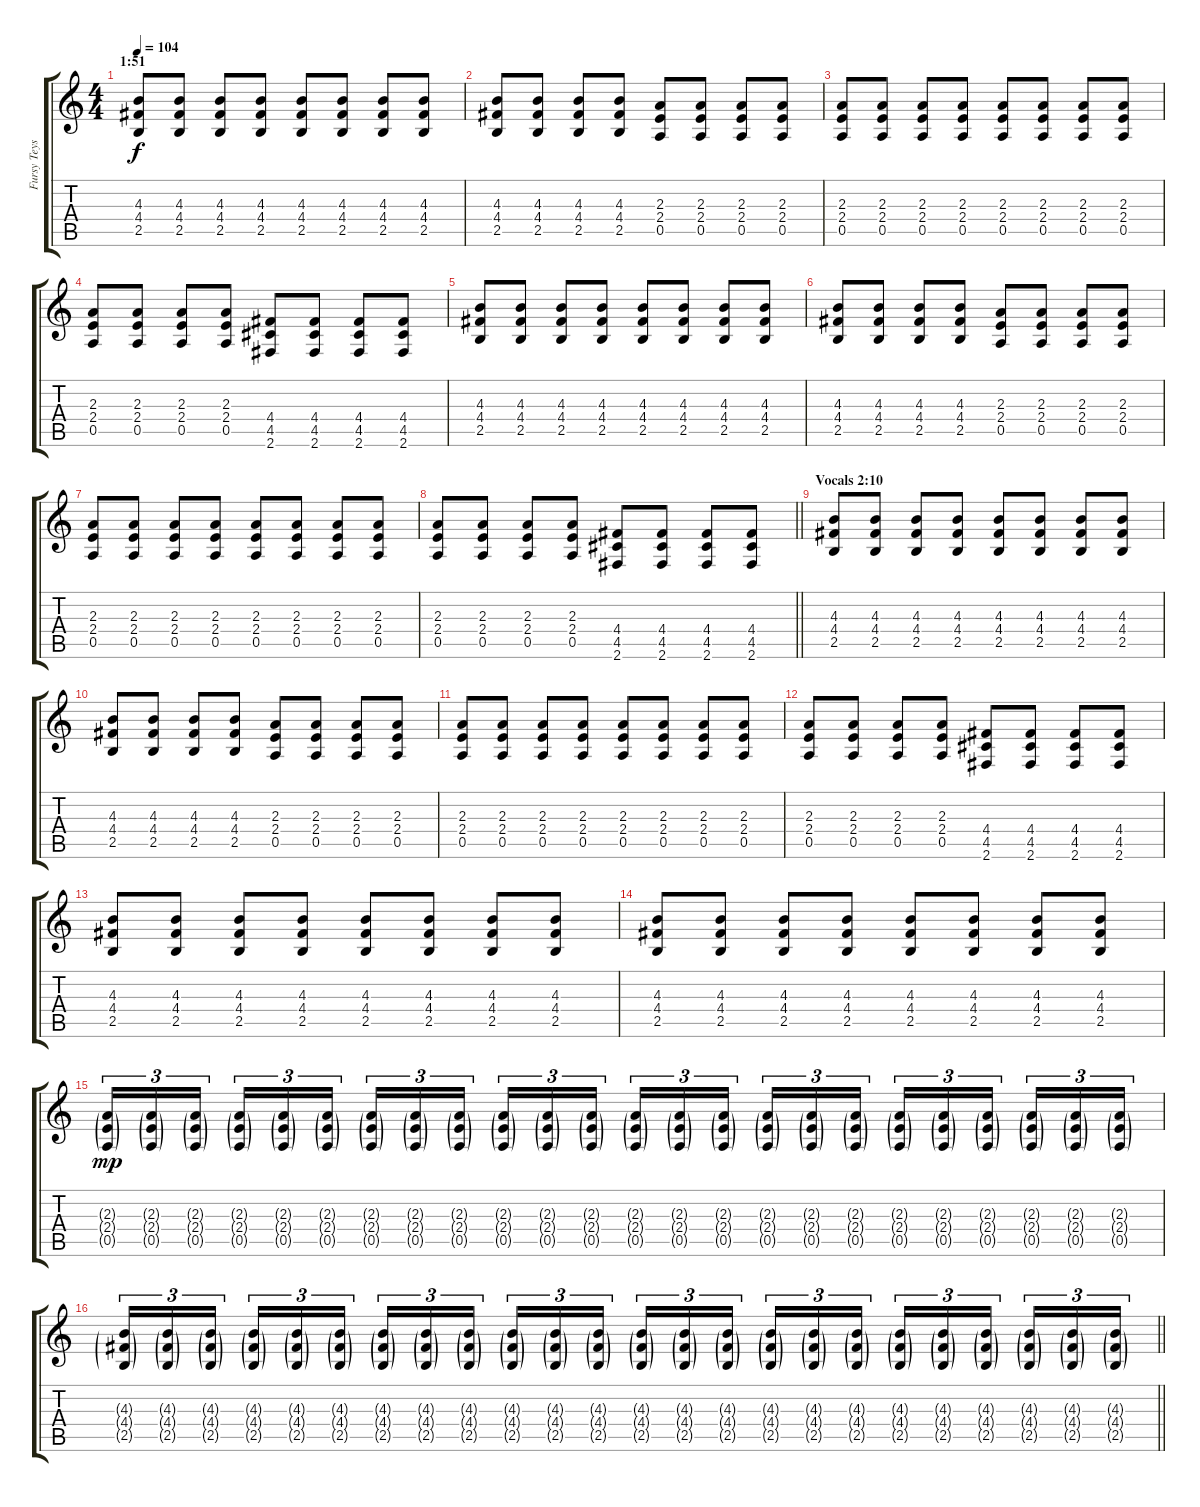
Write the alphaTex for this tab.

\track ("Fursy Teyssier" "Fursy Teys") {instrument overdrivenguitar}
\staff {score tabs}
\tuning (E4 B3 G3 D3 A2 E2) {hide}
\ts (4 4)
\section ("" "1:51")
\tempo 104
\clef g2
\ks c
(4.3 4.4 2.5).8{dy f} (4.3 4.4 2.5).8 (4.3 4.4 2.5).8 (4.3 4.4 2.5).8 (4.3 4.4 2.5).8 (4.3 4.4 2.5).8 (4.3 4.4 2.5).8 (4.3 4.4 2.5).8 |
(4.3 4.4 2.5).8 (4.3 4.4 2.5).8 (4.3 4.4 2.5).8 (4.3 4.4 2.5).8 (2.3 2.4 0.5).8 (2.3 2.4 0.5).8 (2.3 2.4 0.5).8 (2.3 2.4 0.5).8 |
(2.3 2.4 0.5).8 (2.3 2.4 0.5).8 (2.3 2.4 0.5).8 (2.3 2.4 0.5).8 (2.3 2.4 0.5).8 (2.3 2.4 0.5).8 (2.3 2.4 0.5).8 (2.3 2.4 0.5).8 |
(2.3 2.4 0.5).8 (2.3 2.4 0.5).8 (2.3 2.4 0.5).8 (2.3 2.4 0.5).8 (4.4 4.5 2.6).8 (4.4 4.5 2.6).8 (4.4 4.5 2.6).8 (4.4 4.5 2.6).8 |
(4.3 4.4 2.5).8 (4.3 4.4 2.5).8 (4.3 4.4 2.5).8 (4.3 4.4 2.5).8 (4.3 4.4 2.5).8 (4.3 4.4 2.5).8 (4.3 4.4 2.5).8 (4.3 4.4 2.5).8 |
(4.3 4.4 2.5).8 (4.3 4.4 2.5).8 (4.3 4.4 2.5).8 (4.3 4.4 2.5).8 (2.3 2.4 0.5).8 (2.3 2.4 0.5).8 (2.3 2.4 0.5).8 (2.3 2.4 0.5).8 |
(2.3 2.4 0.5).8 (2.3 2.4 0.5).8 (2.3 2.4 0.5).8 (2.3 2.4 0.5).8 (2.3 2.4 0.5).8 (2.3 2.4 0.5).8 (2.3 2.4 0.5).8 (2.3 2.4 0.5).8 |
\barLineRight lightlight
(2.3 2.4 0.5).8 (2.3 2.4 0.5).8 (2.3 2.4 0.5).8 (2.3 2.4 0.5).8 (4.4 4.5 2.6).8 (4.4 4.5 2.6).8 (4.4 4.5 2.6).8 (4.4 4.5 2.6).8 |
\section ("" "Vocals 2:10")
(4.3 4.4 2.5).8 (4.3 4.4 2.5).8 (4.3 4.4 2.5).8 (4.3 4.4 2.5).8 (4.3 4.4 2.5).8 (4.3 4.4 2.5).8 (4.3 4.4 2.5).8 (4.3 4.4 2.5).8 |
(4.3 4.4 2.5).8 (4.3 4.4 2.5).8 (4.3 4.4 2.5).8 (4.3 4.4 2.5).8 (2.3 2.4 0.5).8 (2.3 2.4 0.5).8 (2.3 2.4 0.5).8 (2.3 2.4 0.5).8 |
(2.3 2.4 0.5).8 (2.3 2.4 0.5).8 (2.3 2.4 0.5).8 (2.3 2.4 0.5).8 (2.3 2.4 0.5).8 (2.3 2.4 0.5).8 (2.3 2.4 0.5).8 (2.3 2.4 0.5).8 |
(2.3 2.4 0.5).8 (2.3 2.4 0.5).8 (2.3 2.4 0.5).8 (2.3 2.4 0.5).8 (4.4 4.5 2.6).8 (4.4 4.5 2.6).8 (4.4 4.5 2.6).8 (4.4 4.5 2.6).8 |
(4.3 4.4 2.5).8 (4.3 4.4 2.5).8 (4.3 4.4 2.5).8 (4.3 4.4 2.5).8 (4.3 4.4 2.5).8 (4.3 4.4 2.5).8 (4.3 4.4 2.5).8 (4.3 4.4 2.5).8 |
(4.3 4.4 2.5).8 (4.3 4.4 2.5).8 (4.3 4.4 2.5).8 (4.3 4.4 2.5).8 (4.3 4.4 2.5).8 (4.3 4.4 2.5).8 (4.3 4.4 2.5).8 (4.3 4.4 2.5).8 |
(2.3{g} 2.4{g} 0.5{g}).16{tu (3 2) dy mp} (2.3{g} 2.4{g} 0.5{g}).16{tu (3 2)} (2.3{g} 2.4{g} 0.5{g}).16{tu (3 2) beam splitsecondary} (2.3{g} 2.4{g} 0.5{g}).16{tu (3 2)} (2.3{g} 2.4{g} 0.5{g}).16{tu (3 2)} (2.3{g} 2.4{g} 0.5{g}).16{tu (3 2)} (2.3{g} 2.4{g} 0.5{g}).16{tu (3 2)} (2.3{g} 2.4{g} 0.5{g}).16{tu (3 2)} (2.3{g} 2.4{g} 0.5{g}).16{tu (3 2) beam splitsecondary} (2.3{g} 2.4{g} 0.5{g}).16{tu (3 2)} (2.3{g} 2.4{g} 0.5{g}).16{tu (3 2)} (2.3{g} 2.4{g} 0.5{g}).16{tu (3 2)} (2.3{g} 2.4{g} 0.5{g}).16{tu (3 2)} (2.3{g} 2.4{g} 0.5{g}).16{tu (3 2)} (2.3{g} 2.4{g} 0.5{g}).16{tu (3 2) beam splitsecondary} (2.3{g} 2.4{g} 0.5{g}).16{tu (3 2)} (2.3{g} 2.4{g} 0.5{g}).16{tu (3 2)} (2.3{g} 2.4{g} 0.5{g}).16{tu (3 2)} (2.3{g} 2.4{g} 0.5{g}).16{tu (3 2)} (2.3{g} 2.4{g} 0.5{g}).16{tu (3 2)} (2.3{g} 2.4{g} 0.5{g}).16{tu (3 2) beam splitsecondary} (2.3{g} 2.4{g} 0.5{g}).16{tu (3 2)} (2.3{g} 2.4{g} 0.5{g}).16{tu (3 2)} (2.3{g} 2.4{g} 0.5{g}).16{tu (3 2)} |
\barLineRight lightlight
(4.3{g} 4.4{g} 2.5{g}).16{tu (3 2)} (4.3{g} 4.4{g} 2.5{g}).16{tu (3 2)} (4.3{g} 4.4{g} 2.5{g}).16{tu (3 2) beam splitsecondary} (4.3{g} 4.4{g} 2.5{g}).16{tu (3 2)} (4.3{g} 4.4{g} 2.5{g}).16{tu (3 2)} (4.3{g} 4.4{g} 2.5{g}).16{tu (3 2)} (4.3{g} 4.4{g} 2.5{g}).16{tu (3 2)} (4.3{g} 4.4{g} 2.5{g}).16{tu (3 2)} (4.3{g} 4.4{g} 2.5{g}).16{tu (3 2) beam splitsecondary} (4.3{g} 4.4{g} 2.5{g}).16{tu (3 2)} (4.3{g} 4.4{g} 2.5{g}).16{tu (3 2)} (4.3{g} 4.4{g} 2.5{g}).16{tu (3 2)} (4.3{g} 4.4{g} 2.5{g}).16{tu (3 2)} (4.3{g} 4.4{g} 2.5{g}).16{tu (3 2)} (4.3{g} 4.4{g} 2.5{g}).16{tu (3 2) beam splitsecondary} (4.3{g} 4.4{g} 2.5{g}).16{tu (3 2)} (4.3{g} 4.4{g} 2.5{g}).16{tu (3 2)} (4.3{g} 4.4{g} 2.5{g}).16{tu (3 2)} (4.3{g} 4.4{g} 2.5{g}).16{tu (3 2)} (4.3{g} 4.4{g} 2.5{g}).16{tu (3 2)} (4.3{g} 4.4{g} 2.5{g}).16{tu (3 2) beam splitsecondary} (4.3{g} 4.4{g} 2.5{g}).16{tu (3 2)} (4.3{g} 4.4{g} 2.5{g}).16{tu (3 2)} (4.3{g} 4.4{g} 2.5{g}).16{tu (3 2)}
